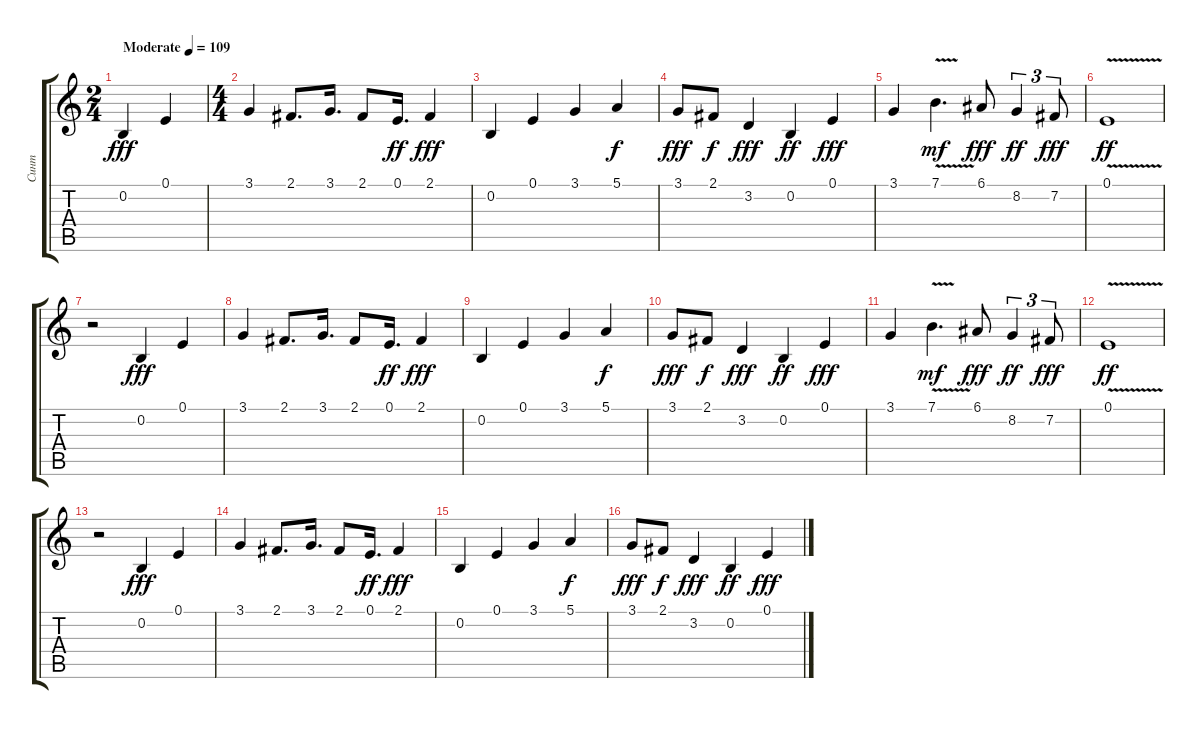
\track ("Синт" "Синт") {instrument drawbarorgan}
\staff {score tabs}
\tuning (E4 B3 G3 D3 A2 E2) {hide}
\ts (2 4)
\tempo (109 "Moderate")
\clef g2
\ks c
0.2.4{dy fff instrument drawbarorgan} 0.1.4 |
\ts (4 4)
3.1.4 2.1.8{d} 3.1.16{d} 2.1.8 0.1.16{d dy ff} 2.1.4{dy fff} |
0.2.4 0.1.4 3.1.4 5.1.4{dy f} |
3.1.8{dy fff} 2.1.8{dy f} 3.2.4{dy fff} 0.2.4{dy ff} 0.1.4{dy fff} |
3.1.4 7.1{v}.4{d dy mf} 6.1.8{dy fff} 8.2.4{tu (3 2) dy ff} 7.2.8{tu (3 2) dy fff} |
0.1{v}.1{dy ff} |
r.2 0.2.4{dy fff} 0.1.4 |
3.1.4 2.1.8{d} 3.1.16{d} 2.1.8 0.1.16{d dy ff} 2.1.4{dy fff} |
0.2.4 0.1.4 3.1.4 5.1.4{dy f} |
3.1.8{dy fff} 2.1.8{dy f} 3.2.4{dy fff} 0.2.4{dy ff} 0.1.4{dy fff} |
3.1.4 7.1{v}.4{d dy mf} 6.1.8{dy fff} 8.2.4{tu (3 2) dy ff} 7.2.8{tu (3 2) dy fff} |
0.1{v}.1{dy ff} |
r.2 0.2.4{dy fff} 0.1.4 |
3.1.4 2.1.8{d} 3.1.16{d} 2.1.8 0.1.16{d dy ff} 2.1.4{dy fff} |
0.2.4 0.1.4 3.1.4 5.1.4{dy f} |
3.1.8{dy fff} 2.1.8{dy f} 3.2.4{dy fff} 0.2.4{dy ff} 0.1.4{dy fff}
